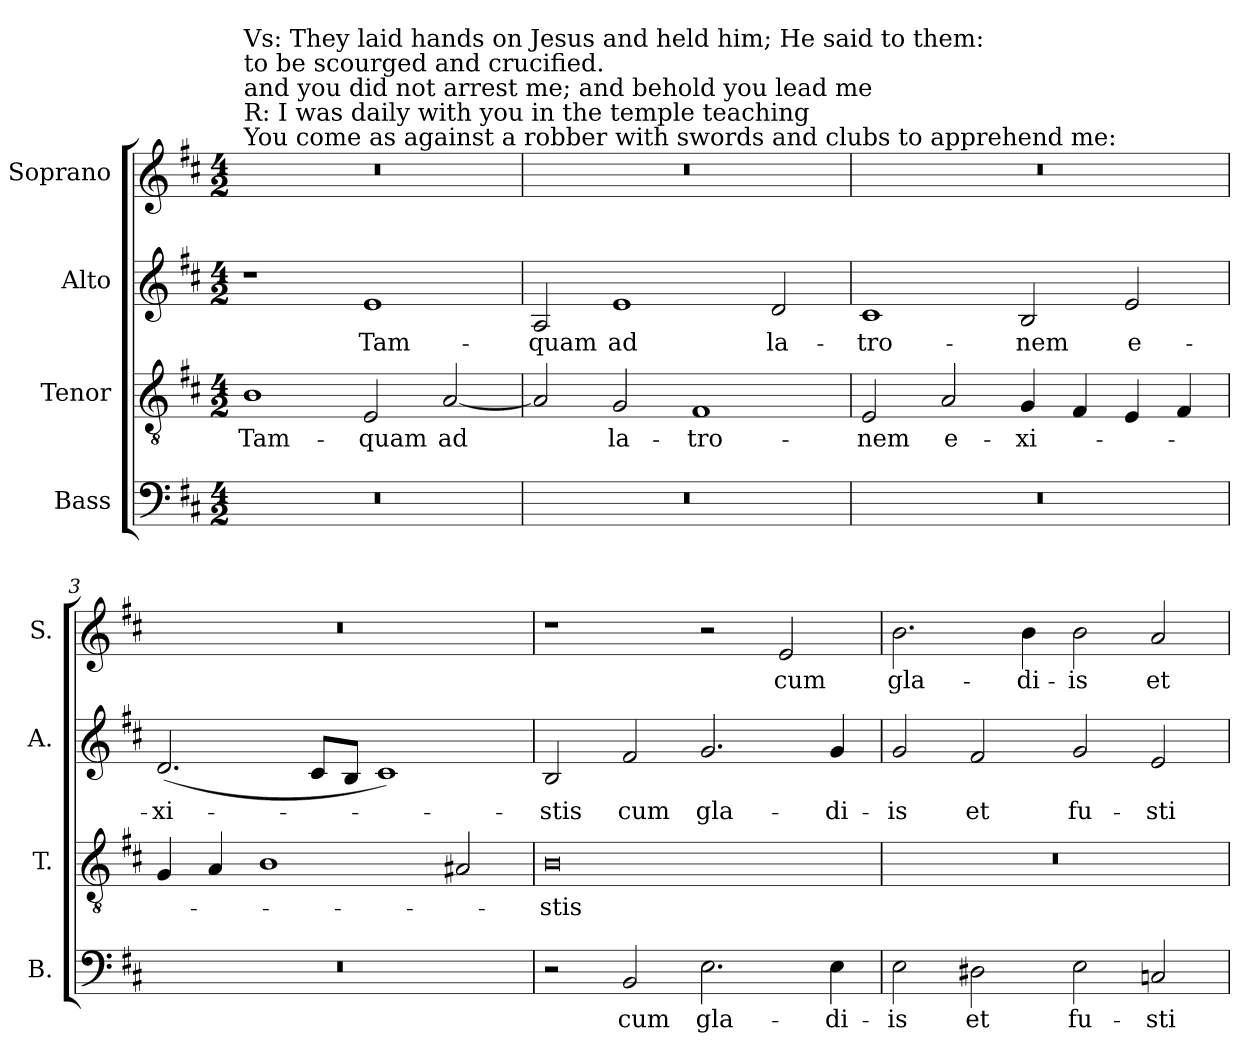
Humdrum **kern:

**kern	**text	**kern	**text	**kern	**text	**kern	**text
*part4	*part4	*part3	*part3	*part2	*part2	*part1	*part1
*staff4	*staff4	*staff3	*staff3	*staff2	*staff2	*staff1	*staff1
*I"Bass	*	*I"Tenor	*	*I"Alto	*	*I"Soprano	*
*I'B.	*	*I'T.	*	*I'A.	*	*I'S.	*
!!LO:PB:g=z
*clefF4	*	*clefGv2	*	*clefG2	*	*clefG2	*
*	*	*ITrd7c12	*	*	*	*	*
*k[f#c#]	*	*k[f#c#]	*	*k[f#c#]	*	*k[f#c#]	*
*D:	*	*D:	*	*D:	*	*D:	*
*M4/2	*	*M4/2	*	*M4/2	*	*M4/2	*
*MM176	*	*MM176	*	*MM176	*	*MM176	*
=	=	=	=	=	=	=	=
!LO:N:vis=1	!	!	!	!	!	!	!
!	!	!	!	!	!	!LO:TX:a:t=You come as against a robber with swords and clubs to apprehend me&colon;	!
!	!	!	!	!	!	!LO:TX:t=R&colon; I was daily with you in the temple teaching	!
!	!	!	!	!	!	!LO:TX:t=and you did not arrest me; and behold you lead me	!
!	!	!	!	!	!	!LO:TX:t=to be scourged and crucified.	!
!	!	!	!	!	!	!LO:TX:t=Vs&colon; They laid hands on Jesus and held him; He said to them&colon;	!
!	!	!	!LO:LY:b:color=#000000	!	!	!LO:N:vis=1	!
0r	.	1BBi	Tam-	1r	.	0r	.
!	!	!	!LO:LY:b:color=#000000	!	!	!	!
!	!	!	!	!	!LO:LY:b:color=#000000	!	!
.	.	2EEi/	-quam	1ei	Tam-	.	.
!	!	!	!LO:LY:b:color=#000000	!	!	!	!
.	.	[2AAi/	ad	.	.	.	.
=1	=1	=1	=1	=1	=1	=1	=1
!LO:N:vis=1	!	!	!	!	!	!	!
!	!	!	!	!	!LO:LY:b:color=#000000	!LO:N:vis=1	!
0r	.	2AAi/]	.	2Ai/	-quam	0r	.
!	!	!	!LO:LY:b:color=#000000	!	!	!	!
!	!	!	!	!	!LO:LY:b:color=#000000	!	!
.	.	2GGi/	la-	1ei	ad	.	.
!	!	!	!LO:LY:b:color=#000000	!	!	!	!
.	.	1FF#i	-tro-	.	.	.	.
!	!	!	!	!	!LO:LY:b:color=#000000	!	!
.	.	.	.	2di/	la-	.	.
=2	=2	=2	=2	=2	=2	=2	=2
!LO:N:vis=1	!	!	!	!	!	!	!
!	!	!	!LO:LY:b:color=#000000	!	!	!	!
!	!	!	!	!	!LO:LY:b:color=#000000	!LO:N:vis=1	!
0r	.	2EEi/	-nem	1c#i	-tro-	0r	.
!	!	!	!LO:LY:b:color=#000000	!	!	!	!
.	.	2AAi/	e-	.	.	.	.
!	!	!	!LO:LY:b:color=#000000	!	!	!	!
!	!	!	!	!	!LO:LY:b:color=#000000	!	!
.	.	4GGi/	-xi-	2Bi/	-nem	.	.
.	.	4FF#i/	.	.	.	.	.
!	!	!	!	!	!LO:LY:b:color=#000000	!	!
.	.	4EEi/	.	2ei/	e-	.	.
.	.	4FF#i/	.	.	.	.	.
=3	=3	=3	=3	=3	=3	=3	=3
!LO:N:vis=1	!	!	!	!	!	!	!
!	!	!	!	!	!LO:LY:b:color=#000000	!LO:N:vis=1	!
0r	.	4GGi/	.	(2.di/	-xi-	0r	.
.	.	4AAi/	.	.	.	.	.
.	.	1BBi	.	.	.	.	.
.	.	.	.	8c#i/L	.	.	.
.	.	.	.	8Bi/J	.	.	.
.	.	.	.	1c#i)	.	.	.
.	.	2AA#Xi/	.	.	.	.	.
=4	=4	=4	=4	=4	=4	=4	=4
!	!	!	!LO:LY:b:color=#000000	!	!	!	!
!	!	!	!	!	!LO:LY:b:color=#000000	!	!
2r	.	0BBi	-stis	2Bi/	-stis	1r	.
!	!LO:LY:b:color=#000000	!	!	!	!	!	!
!	!	!	!	!	!LO:LY:b:color=#000000	!	!
2BBi/	cum	.	.	2f#i/	cum	.	.
!	!LO:LY:b:color=#000000	!	!	!	!	!	!
!	!	!	!	!	!LO:LY:b:color=#000000	!	!
2.Ei\	gla-	.	.	2.gi/	gla-	2r	.
!	!	!	!	!	!	!	!LO:LY:b:color=#000000
.	.	.	.	.	.	2ei/	cum
!	!LO:LY:b:color=#000000	!	!	!	!	!	!
!	!	!	!	!	!LO:LY:b:color=#000000	!	!
4Ei\	-di-	.	.	4gi/	-di-	.	.
=5	=5	=5	=5	=5	=5	=5	=5
!	!LO:LY:b:color=#000000	!LO:N:vis=1	!	!	!	!	!
!	!	!	!	!	!LO:LY:b:color=#000000	!	!
!	!	!	!	!	!	!	!LO:LY:b:color=#000000
2Ei\	-is	0r	.	2gi/	-is	2.bi\	gla-
!	!LO:LY:b:color=#000000	!	!	!	!	!	!
!	!	!	!	!	!LO:LY:b:color=#000000	!	!
2D#Xi\	et	.	.	2f#i/	et	.	.
!	!	!	!	!	!	!	!LO:LY:b:color=#000000
.	.	.	.	.	.	4bi\	-di-
!	!LO:LY:b:color=#000000	!	!	!	!	!	!
!	!	!	!	!	!LO:LY:b:color=#000000	!	!
!	!	!	!	!	!	!	!LO:LY:b:color=#000000
2Ei\	fu-	.	.	2gi/	fu-	2bi\	-is
!	!LO:LY:b:color=#000000	!	!	!	!	!	!
!	!	!	!	!	!LO:LY:b:color=#000000	!	!
!	!	!	!	!	!	!	!LO:LY:b:color=#000000
2Cni/	-sti-	.	.	2ei/	-sti-	2ai/	et
=	=	=	=	=	=	=	=
*-	*-	*-	*-	*-	*-	*-	*-
